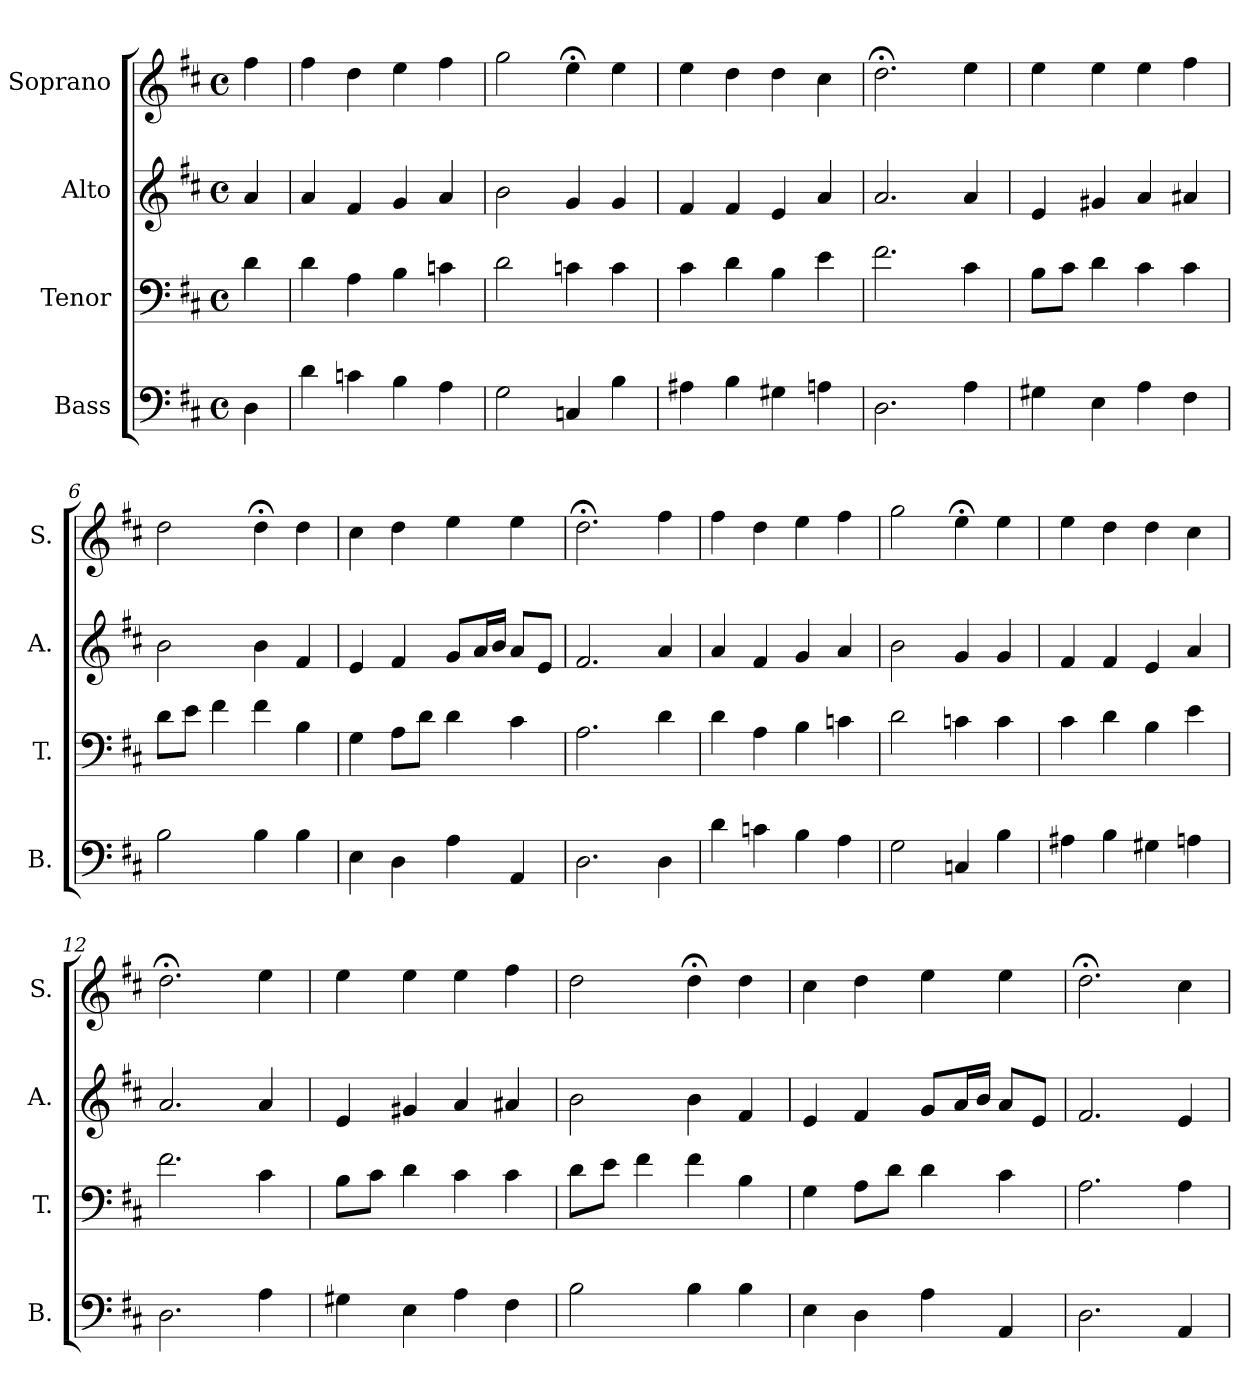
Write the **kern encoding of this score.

**kern	**kern	**kern	**kern
*part4	*part3	*part2	*part1
*staff4	*staff3	*staff2	*staff1
*I"Bass	*I"Tenor	*I"Alto	*I"Soprano
*I'B.	*I'T.	*I'A.	*I'S.
*clefF4	*clefF4	*clefG2	*clefG2
*k[f#c#]	*k[f#c#]	*k[f#c#]	*k[f#c#]
*D:	*D:	*D:	*D:
*M4/4	*M4/4	*M4/4	*M4/4
*met(c)	*met(c)	*met(c)	*met(c)
=	=	=	=
4D\	4d\	4a/	4ff#\
=1	=1	=1	=1
4d\	4d\	4a/	4ff#\
4cn\	4A\	4f#/	4dd\
4B\	4B\	4g/	4ee\
4A\	4cn\	4a/	4ff#\
=2	=2	=2	=2
2G\	2d\	2b\	2gg\
4Cn/	4cn\	4g/	4ee;<\
4B\	4c\	4g/	4ee\
=3	=3	=3	=3
4A#X\	4c#\	4f#/	4ee\
4B\	4d\	4f#/	4dd\
4G#X\	4B\	4e/	4dd\
4An\	4e\	4a/	4cc#\
=4	=4	=4	=4
2.D\	2.f#\	2.a/	2.dd;<\
4A\	4c#\	4a/	4ee\
=5	=5	=5	=5
4G#X\	8B\L	4e/	4ee\
.	8c#\J	.	.
4E\	4d\	4g#X/	4ee\
4A\	4c#\	4a/	4ee\
4F#\	4c#\	4a#X/	4ff#\
!!LO:LB:g=z
=6	=6	=6	=6
2B\	8d\L	2b\	2dd\
.	8e\J	.	.
.	4f#\	.	.
4B\	4f#\	4b\	4dd;<\
4B\	4B\	4f#/	4dd\
=7	=7	=7	=7
4E\	4G\	4e/	4cc#\
4D\	8A\L	4f#/	4dd\
.	8d\J	.	.
4A\	4d\	8g/L	4ee\
.	.	16a/L	.
.	.	16b/JJ	.
4AA/	4c#\	8a/L	4ee\
.	.	8e/J	.
=8	=8	=8	=8
2.D\	2.A\	2.f#/	2.dd;<\
4D\	4d\	4a/	4ff#\
=9	=9	=9	=9
4d\	4d\	4a/	4ff#\
4cn\	4A\	4f#/	4dd\
4B\	4B\	4g/	4ee\
4A\	4cn\	4a/	4ff#\
=10	=10	=10	=10
2G\	2d\	2b\	2gg\
4Cn/	4cn\	4g/	4ee;<\
4B\	4c\	4g/	4ee\
=11	=11	=11	=11
4A#X\	4c#\	4f#/	4ee\
4B\	4d\	4f#/	4dd\
4G#X\	4B\	4e/	4dd\
4An\	4e\	4a/	4cc#\
!!LO:LB:g=z
=12	=12	=12	=12
2.D\	2.f#\	2.a/	2.dd;<\
4A\	4c#\	4a/	4ee\
=13	=13	=13	=13
4G#X\	8B\L	4e/	4ee\
.	8c#\J	.	.
4E\	4d\	4g#X/	4ee\
4A\	4c#\	4a/	4ee\
4F#\	4c#\	4a#X/	4ff#\
=14	=14	=14	=14
2B\	8d\L	2b\	2dd\
.	8e\J	.	.
.	4f#\	.	.
4B\	4f#\	4b\	4dd;<\
4B\	4B\	4f#/	4dd\
=15	=15	=15	=15
4E\	4G\	4e/	4cc#\
4D\	8A\L	4f#/	4dd\
.	8d\J	.	.
4A\	4d\	8g/L	4ee\
.	.	16a/L	.
.	.	16b/JJ	.
4AA/	4c#\	8a/L	4ee\
.	.	8e/J	.
=16	=16	=16	=16
2.D\	2.A\	2.f#/	2.dd;<\
4AA/	4A\	4e/	4cc#\
=	=	=	=
*-	*-	*-	*-
